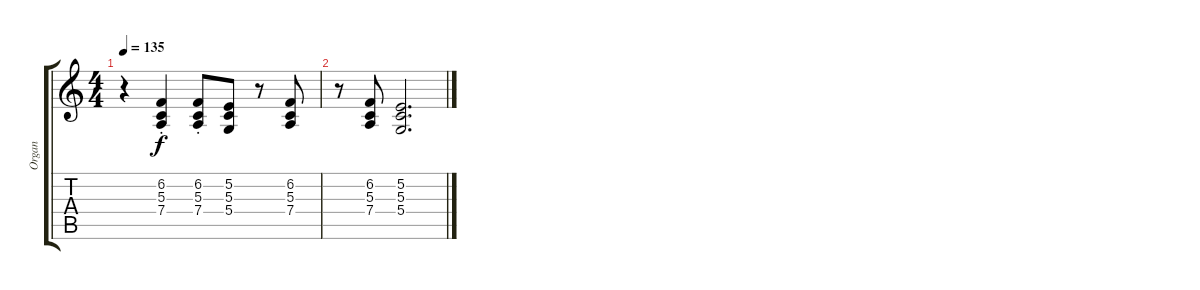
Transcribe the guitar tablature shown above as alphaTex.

\track ("Organ" "Organ") {instrument percussiveorgan}
\staff {score tabs}
\tuning (E4 B3 G3 D3 A2 E2) {hide}
\ts (4 4)
\tempo 135
\clef g2
\ks c
r.4{dy f} (6.2 5.3 7.4{st}).4 (6.2 5.3{st} 7.4).8 (5.2 5.3 5.4).8 r.8 (6.2 5.3 7.4).8 |
r.8 (6.2 5.3 7.4).8 (5.2 5.3 5.4).2{d}
